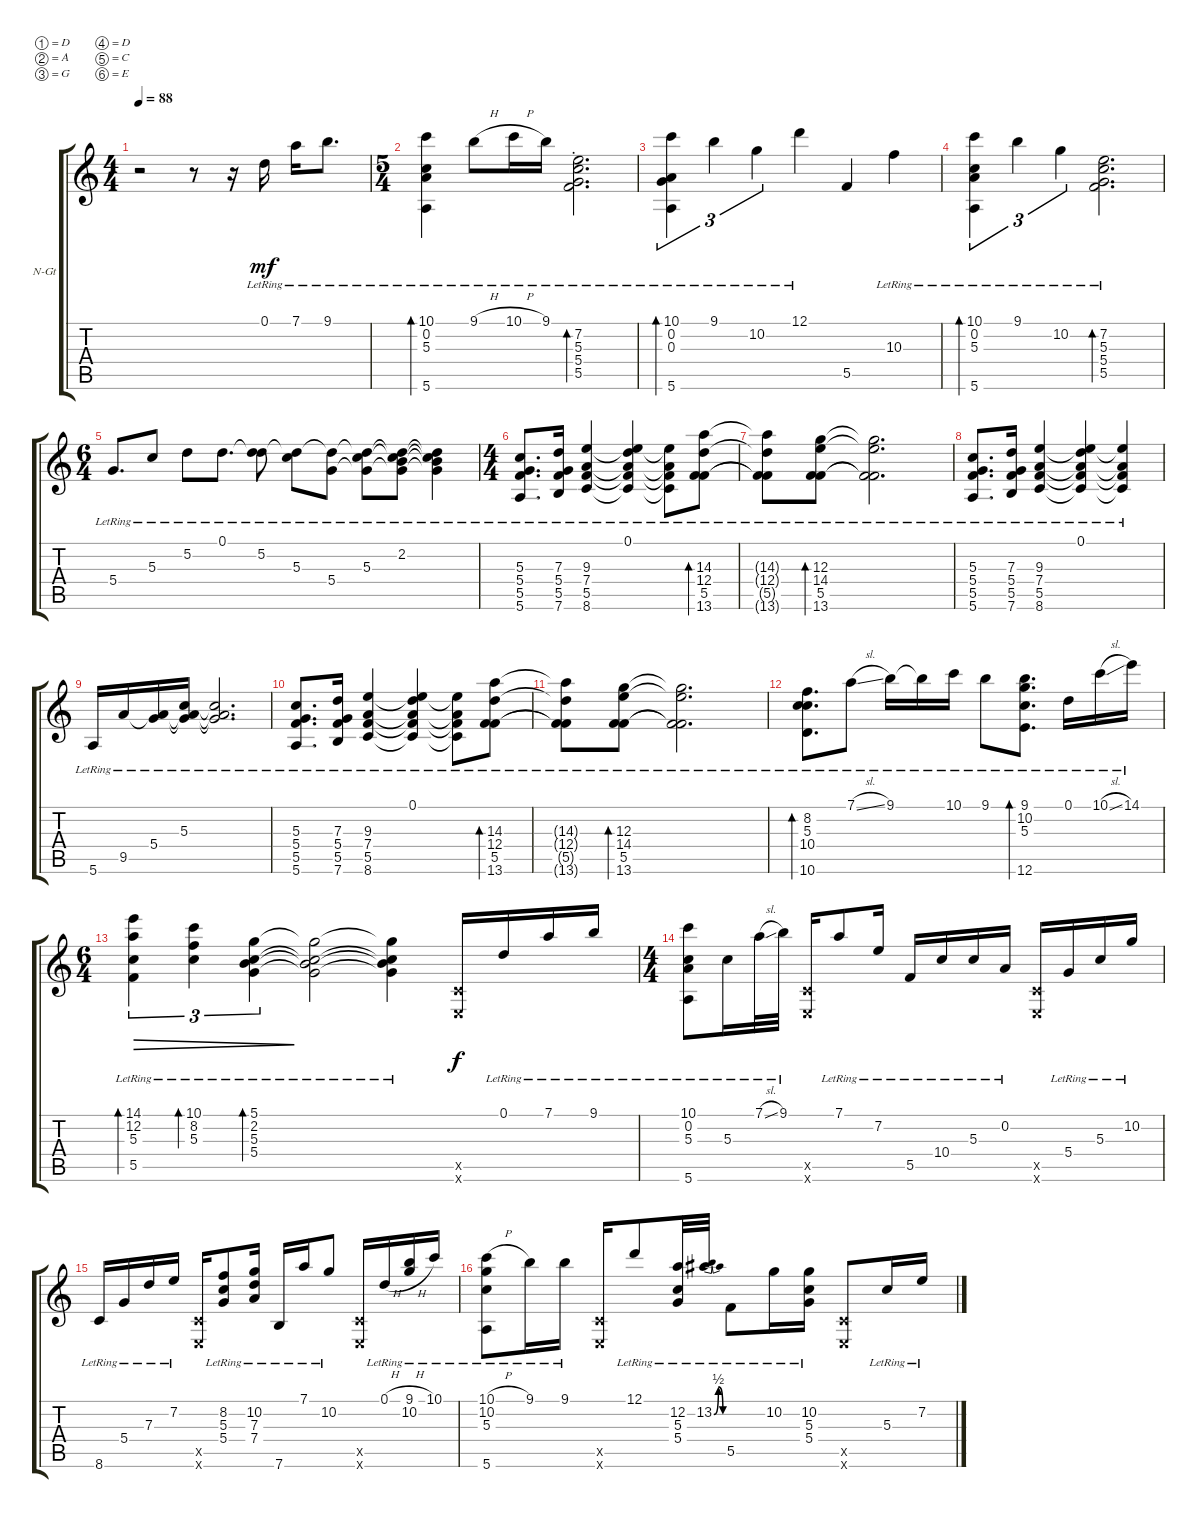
\defaultSystemsLayout 4
\bracketExtendMode groupsimilarinstruments
\firstSystemTrackNameOrientation horizontal
\otherSystemsTrackNameOrientation horizontal
\track ("Nylon Guitar" "N-Gt") {instrument acousticguitarnylon}
\staff {score tabs}
\tuning (D4 A3 G3 D3 C3 E2)
\ts (4 4)
\tempo 88
\clef g2
\ks c
r.2{dy mf instrument acousticguitarnylon} r.8 r.16 0.1{lr}.16 7.1{lr}.16 9.1{lr}.8{d} |
\ts (5 4)
(10.1{lr} 0.2{lr} 5.3{lr} 5.6{lr}).4{bd 480} 9.1{h lr}.8 10.1{h lr}.16 9.1{lr}.16 (7.2{lr} 5.3{lr} 5.4{st} 5.5{lr}).2{d bd 480} |
(10.1{lr} 0.2{lr} 5.6{lr} 0.3).4{tu (3 2) bd 480} 9.1{lr}.4{tu (3 2)} 10.2{lr}.4{tu (3 2)} 12.1{lr}.4 5.5.4 10.3{lr}.4 |
(10.1{lr} 0.2{lr} 5.3{lr} 5.6{lr}).4{tu (3 2) bd 480} 9.1{lr}.4{tu (3 2)} 10.2{lr}.4{tu (3 2)} (7.2{lr} 5.3{lr} 5.4{lr} 5.5{lr}).2{d bd 480} |
\ts (6 4)
5.4{lr}.8{d} 5.3{lr}.8 5.2{lr}.8 0.1{lr}.8{d} (5.2{lr} 0.1{lr t}).8 (5.3{lr} 0.1{lr t}).8 (5.4{lr} 0.1{lr t}).8 (5.3{lr} 0.1{lr t} 5.4{lr t}).8 (2.2{lr} 0.1{lr t} 5.3{lr t} 5.4{lr t}).8 (0.1{lr t} 2.2{lr t} 5.3{lr t} 5.4{lr t}).4 |
\ts (4 4)
(5.3{lr} 5.4{lr} 5.5{lr} 5.6{lr}).8{d} (7.3{lr} 5.4{lr} 5.5{lr} 7.6{lr}).16 (9.3{lr} 7.4{lr} 5.5{lr} 8.6{lr}).4 (0.1{lr} 9.3{lr t} 7.4{lr t} 5.5{lr t} 8.6{lr t}).4 (9.3{lr t} 7.4{lr t} 5.5{lr t} 8.6{lr t}).8 (14.3{lr} 12.4{lr} 5.5{lr} 13.6{lr}).8{bd 198} |
(14.3{lr t} 12.4{lr t} 5.5{lr t} 13.6{lr t}).8 (12.3{lr} 14.4{lr} 5.5{lr} 13.6{lr}).8{bd 184} (12.3{lr t} 14.4{lr t} 5.5{lr t} 13.6{lr t}).2{d} |
(5.3{lr} 5.4{lr} 5.5{lr} 5.6{lr}).8{d} (7.3{lr} 5.4{lr} 5.5{lr} 7.6{lr}).16 (9.3{lr} 7.4{lr} 5.5{lr} 8.6{lr}).4 (0.1{lr} 9.3{lr t} 7.4{lr t} 5.5{lr t} 8.6{lr t}).4 (9.3{lr t} 7.4{lr t} 5.5{lr t} 8.6{lr t}).4 |
5.6{lr}.16 9.5{lr}.16 (5.4{lr} 9.5{lr t}).16 (5.3{lr} 5.4{lr t} 9.5{lr t}).16 (5.3{lr t} 5.4{lr t} 9.5{lr t}).2{d} |
(5.3{lr} 5.4{lr} 5.5{lr} 5.6{lr}).8{d} (7.3{lr} 5.4{lr} 5.5{lr} 7.6{lr}).16 (9.3{lr} 7.4{lr} 5.5{lr} 8.6{lr}).4 (0.1{lr} 9.3{lr t} 7.4{lr t} 5.5{lr t} 8.6{lr t}).4 (9.3{lr t} 7.4{lr t} 5.5{lr t} 8.6{lr t}).8 (14.3{lr} 12.4{lr} 5.5{lr} 13.6{lr}).8{bd 198} |
(14.3{lr t} 12.4{lr t} 5.5{lr t} 13.6{lr t}).8 (12.3{lr} 14.4{lr} 5.5{lr} 13.6{lr}).8{bd 212} (12.3{lr t} 14.4{lr t} 5.5{lr t} 13.6{lr t}).2{d} |
(8.2{lr} 5.3{lr} 10.4{lr} 10.6{lr}).8{d bd 294} 7.1{sl lr}.8 9.1{lr}.16 9.1{lr t}.16 10.1{lr}.16 9.1{lr}.8 (9.1{lr} 10.2{lr} 5.3{lr} 12.6{lr}).8{d bd 294} 0.1{lr}.16 10.1{sl lr}.16 14.1{lr}.16 |
\ts (6 4)
(14.1{lr} 12.2{lr} 5.3{lr} 5.5{lr}).4{tu (3 2) bd 226 dec} (10.1{lr} 8.2{lr} 5.3{lr}).4{tu (3 2) bd 232 dec} (5.1{lr} 2.2{lr} 5.3{lr} 5.4{lr}).4{tu (3 2) bd 480 dec} (5.1{lr t} 2.2{lr t} 5.3{lr t} 5.4{lr t}).2 (5.1{lr t} 2.2{lr t} 5.3{lr t} 5.4{lr t}).4 (0.5{x} 0.6{x}).16{dy f} 0.1{lr}.16 7.1{lr}.16 9.1{lr}.16 |
\ts (4 4)
(10.1{lr} 0.2{lr} 5.3{lr} 5.6{lr}).8 5.3{lr}.16 7.1{sl lr}.32 9.1{lr}.32 (0.5{x} 0.6{x}).16 7.1{lr}.8 7.2{lr}.16 5.5{lr}.16 10.4{lr}.16 5.3{lr}.16 0.2{lr}.16 (0.5{x} 0.6{x}).16 5.4{lr}.16 5.3{lr}.16 10.2{lr}.16 |
8.6{lr}.16 5.4{lr}.16 7.3{lr}.16 7.2{lr}.16 (0.5{x} 0.6{x}).16 (8.2{lr} 5.3{lr} 5.4{lr}).8 (10.2{lr} 7.3{lr} 7.4{lr}).16 7.6{lr}.16 7.1{lr}.16 10.2{lr}.8 (0.5{x} 0.6{x}).16 0.1{h lr}.16 (9.1{h lr} 10.2{lr}).16 10.1{lr}.16 |
(10.1{h lr} 10.2{lr} 5.3{lr} 5.6{lr}).8 9.1{lr}.16 9.1{lr}.16 (0.5{x} 0.6{x}).16 12.1{lr}.8 (12.2{lr} 5.3{lr} 5.4{lr}).32 13.2{be (bendrelease 0 0 30 2 30 2 60 0) lr}.32 5.5{lr}.8 10.2{lr}.16 (10.2{lr} 5.3{lr} 5.4{lr}).16 (0.5{x} 0.6{x}).8 5.3{lr}.16 7.2{lr}.16
